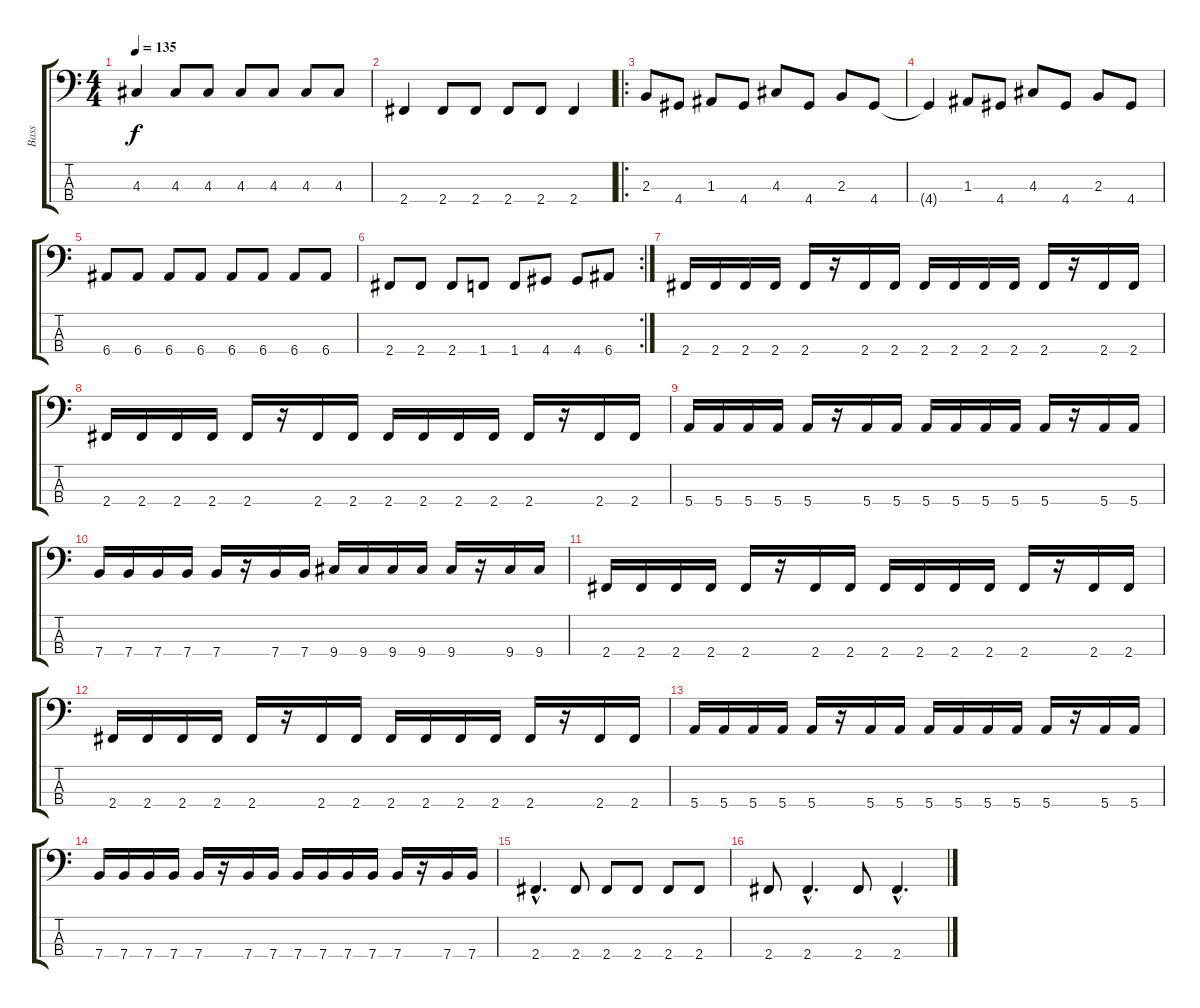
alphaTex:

\track ("Bass" "Bass") {instrument electricbasspick}
\staff {score tabs}
\tuning (G2 D2 A1 E1) {hide}
\ts (4 4)
\tempo 135
\clef f4
\ks c
4.3.4{dy f} 4.3.8 4.3.8 4.3.8 4.3.8 4.3.8 4.3.8 |
2.4.4 2.4.8 2.4.8 2.4.8 2.4.8 2.4.4 |
\ro
2.3.8 4.4.8 1.3.8 4.4.8 4.3.8 4.4.8 2.3.8 4.4.8 |
4.4{t}.4 1.3.8 4.4.8 4.3.8 4.4.8 2.3.8 4.4.8 |
6.4.8 6.4.8 6.4.8 6.4.8 6.4.8 6.4.8 6.4.8 6.4.8 |
\rc 2
2.4.8 2.4.8 2.4.8 1.4.8 1.4.8 4.4.8 4.4.8 6.4.8 |
2.4.16 2.4.16 2.4.16 2.4.16 2.4.16 r.16 2.4.16 2.4.16 2.4.16 2.4.16 2.4.16 2.4.16 2.4.16 r.16 2.4.16 2.4.16 |
2.4.16 2.4.16 2.4.16 2.4.16 2.4.16 r.16 2.4.16 2.4.16 2.4.16 2.4.16 2.4.16 2.4.16 2.4.16 r.16 2.4.16 2.4.16 |
5.4.16 5.4.16 5.4.16 5.4.16 5.4.16 r.16 5.4.16 5.4.16 5.4.16 5.4.16 5.4.16 5.4.16 5.4.16 r.16 5.4.16 5.4.16 |
7.4.16 7.4.16 7.4.16 7.4.16 7.4.16 r.16 7.4.16 7.4.16 9.4.16 9.4.16 9.4.16 9.4.16 9.4.16 r.16 9.4.16 9.4.16 |
2.4.16 2.4.16 2.4.16 2.4.16 2.4.16 r.16 2.4.16 2.4.16 2.4.16 2.4.16 2.4.16 2.4.16 2.4.16 r.16 2.4.16 2.4.16 |
2.4.16 2.4.16 2.4.16 2.4.16 2.4.16 r.16 2.4.16 2.4.16 2.4.16 2.4.16 2.4.16 2.4.16 2.4.16 r.16 2.4.16 2.4.16 |
5.4.16 5.4.16 5.4.16 5.4.16 5.4.16 r.16 5.4.16 5.4.16 5.4.16 5.4.16 5.4.16 5.4.16 5.4.16 r.16 5.4.16 5.4.16 |
7.4.16 7.4.16 7.4.16 7.4.16 7.4.16 r.16 7.4.16 7.4.16 7.4.16 7.4.16 7.4.16 7.4.16 7.4.16 r.16 7.4.16 7.4.16 |
2.4{hac}.4{d} 2.4.8 2.4.8 2.4.8 2.4.8 2.4.8 |
2.4.8 2.4{hac}.4{d} 2.4.8 2.4{hac}.4{d}
